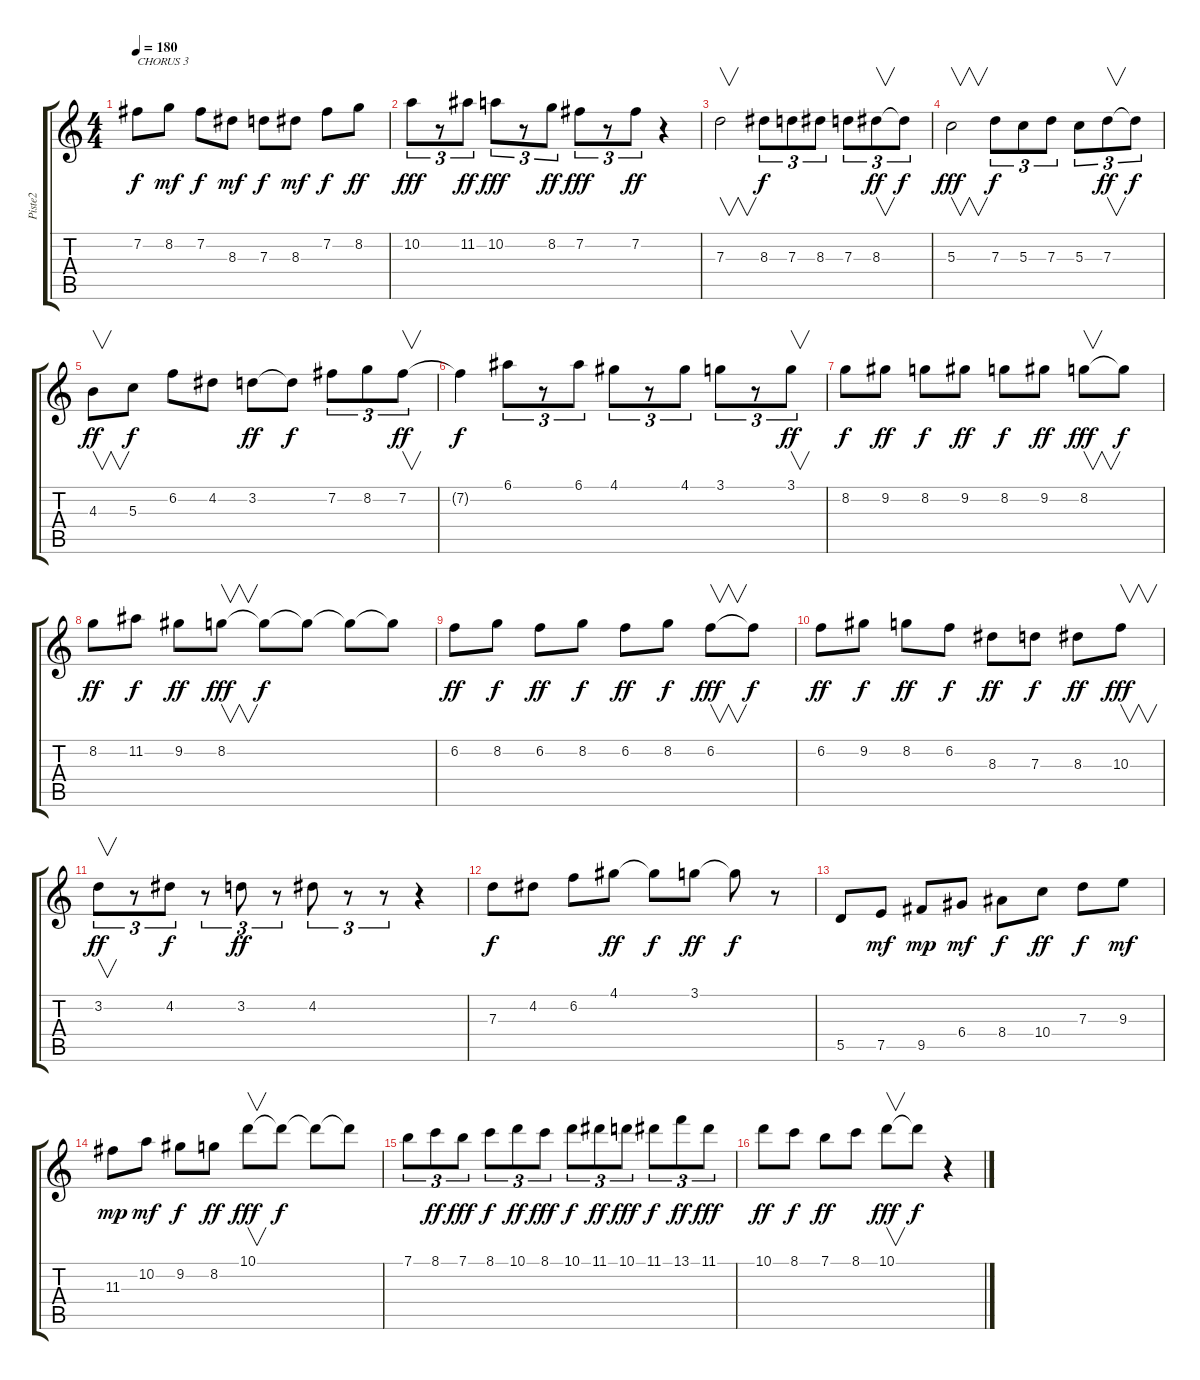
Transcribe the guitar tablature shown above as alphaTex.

\track ("Piste2" "Piste2") {instrument acousticguitarnylon}
\staff {score tabs}
\tuning (E4 B3 G3 D3 A2 E2) {hide}
\ts (4 4)
\tempo 180
\clef g2
\ks c
7.2.8{txt "CHORUS 3 " dy f} 8.2.8{dy mf} 7.2.8{dy f} 8.3.8{dy mf} 7.3.8{dy f} 8.3.8{dy mf} 7.2.8{dy f} 8.2.8{dy ff} |
10.2.8{tu (3 2) dy fff} r.8{tu (3 2)} 11.2.8{tu (3 2) dy ff} 10.2.8{tu (3 2) dy fff} r.8{tu (3 2)} 8.2.8{tu (3 2) dy ff} 7.2.8{tu (3 2) dy fff} r.8{tu (3 2)} 7.2.8{tu (3 2) dy ff} r.4 |
7.3.2{v} 8.3.8{tu (3 2) dy f} 7.3.8{tu (3 2)} 8.3.8{tu (3 2)} 7.3.8{tu (3 2)} 8.3.8{v tu (3 2) dy ff} 8.3{t}.8{tu (3 2) dy f} |
5.3.2{v dy fff} 7.3.8{tu (3 2) dy f} 5.3.8{tu (3 2)} 7.3.8{tu (3 2)} 5.3.8{tu (3 2)} 7.3.8{v tu (3 2) dy ff} 7.3{t}.8{tu (3 2) dy f} |
4.3.8{v dy ff} 5.3.8{dy f} 6.2.8 4.2.8 3.2.8{dy ff} 3.2{t}.8{dy f} 7.2.8{tu (3 2)} 8.2.8{tu (3 2)} 7.2.8{v tu (3 2) dy ff} |
7.2{t}.4{dy f} 6.1.8{tu (3 2)} r.8{tu (3 2)} 6.1.8{tu (3 2)} 4.1.8{tu (3 2)} r.8{tu (3 2)} 4.1.8{tu (3 2)} 3.1.8{tu (3 2)} r.8{tu (3 2)} 3.1.8{v tu (3 2) dy ff} |
8.2.8{dy f} 9.2.8{dy ff} 8.2.8{dy f} 9.2.8{dy ff} 8.2.8{dy f} 9.2.8{dy ff} 8.2.8{v dy fff} 8.2{t}.8{dy f} |
8.2.8{dy ff} 11.2.8{dy f} 9.2.8{dy ff} 8.2.8{v dy fff} 8.2{t}.8{dy f} 8.2{t}.8 8.2{t}.8 8.2{t}.8 |
6.2.8{dy ff} 8.2.8{dy f} 6.2.8{dy ff} 8.2.8{dy f} 6.2.8{dy ff} 8.2.8{dy f} 6.2.8{v dy fff} 6.2{t}.8{dy f} |
6.2.8{dy ff} 9.2.8{dy f} 8.2.8{dy ff} 6.2.8{dy f} 8.3.8{dy ff} 7.3.8{dy f} 8.3.8{dy ff} 10.3.8{v dy fff} |
3.2.8{v tu (3 2) dy ff} r.8{tu (3 2)} 4.2.8{tu (3 2) dy f} r.8{tu (3 2)} 3.2.8{tu (3 2) dy ff} r.8{tu (3 2)} 4.2.8{tu (3 2)} r.8{tu (3 2)} r.8{tu (3 2)} r.4 |
7.3.8{dy f} 4.2.8 6.2.8 4.1.8{dy ff} 4.1{t}.8{dy f} 3.1.8{dy ff} 3.1{t}.8{dy f} r.8 |
5.5.8 7.5.8{dy mf} 9.5.8{dy mp} 6.4.8{dy mf} 8.4.8{dy f} 10.4.8{dy ff} 7.3.8{dy f} 9.3.8{dy mf} |
11.3.8{dy mp} 10.2.8{dy mf} 9.2.8{dy f} 8.2.8{dy ff} 10.1.8{v dy fff} 10.1{t}.8{dy f} 10.1{t}.8 10.1{t}.8 |
7.1.8{tu (3 2)} 8.1.8{tu (3 2) dy ff} 7.1.8{tu (3 2) dy fff} 8.1.8{tu (3 2) dy f} 10.1.8{tu (3 2) dy ff} 8.1.8{tu (3 2) dy fff} 10.1.8{tu (3 2) dy f} 11.1.8{tu (3 2) dy ff} 10.1.8{tu (3 2) dy fff} 11.1.8{tu (3 2) dy f} 13.1.8{tu (3 2) dy ff} 11.1.8{tu (3 2) dy fff} |
10.1.8{dy ff} 8.1.8{dy f} 7.1.8{dy ff} 8.1.8 10.1.8{v dy fff} 10.1{t}.8{dy f} r.4
